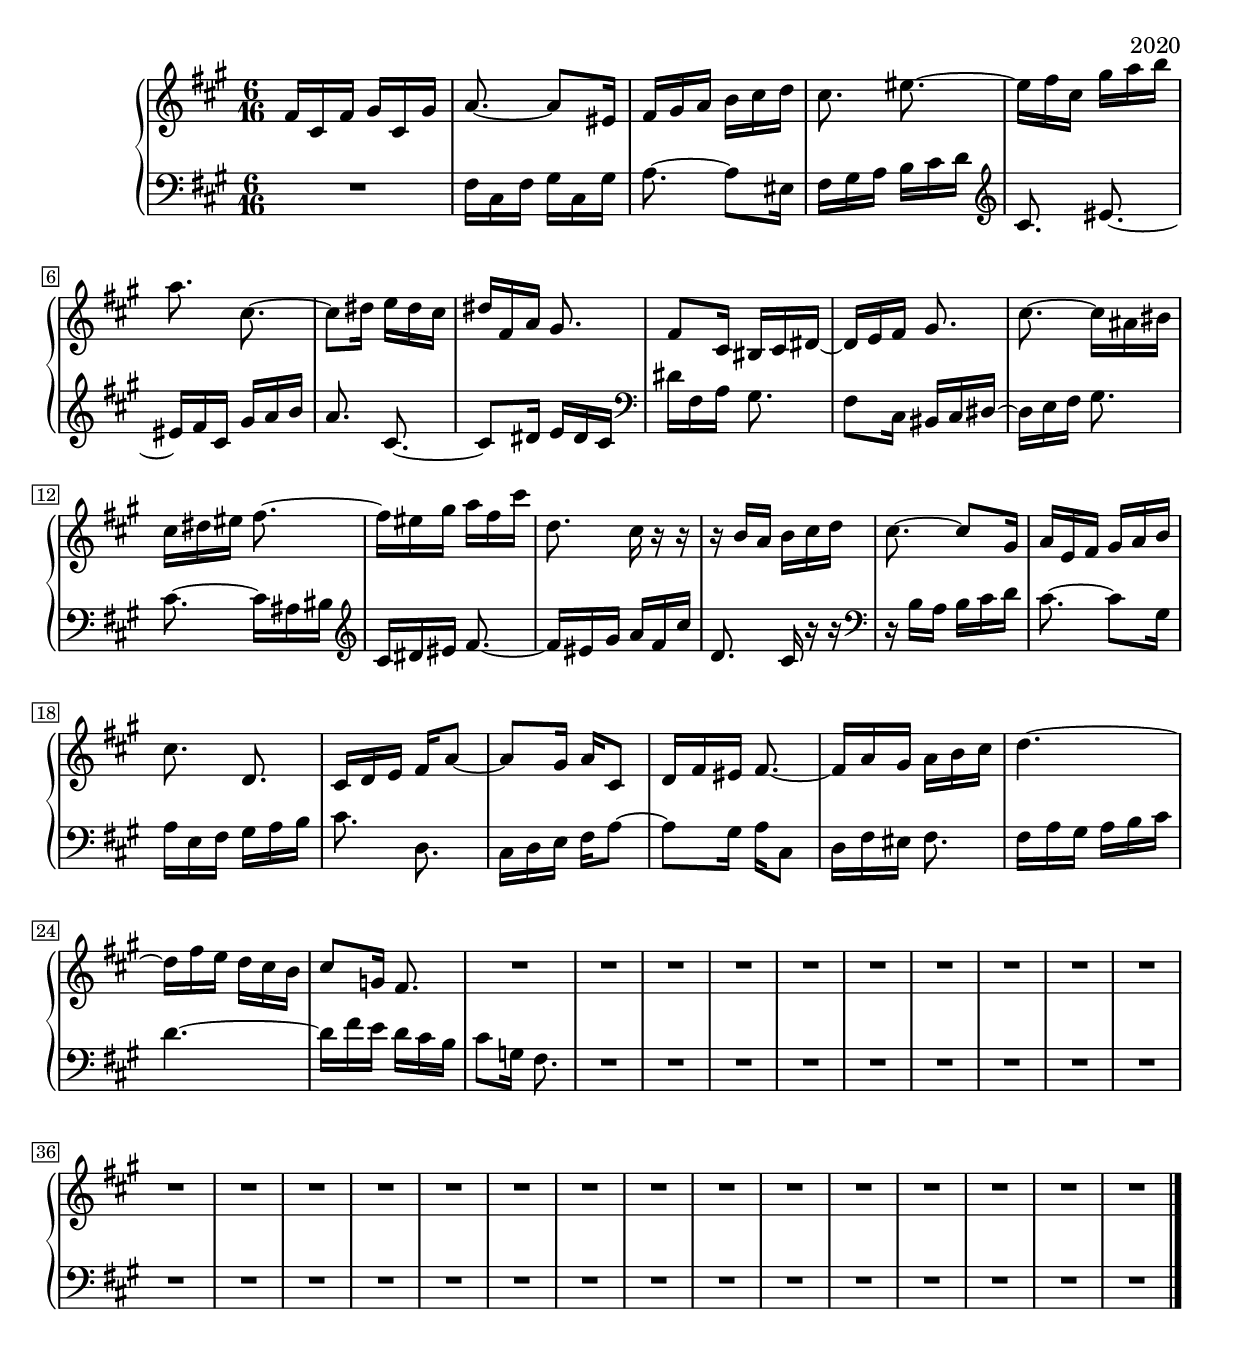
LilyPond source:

Global = {
  \key fis \minor
  \time 6/16
  \include "../global.ly"
}

CanonNotes = {
}

Soprano = \context Voice = "one" \relative c' {
  \voiceOne
  \stemNeutral\tieNeutral
  \override MultiMeasureRest.staff-position = #0
  \override Rest.staff-position = #0
  %1
  | fis16 cis fis gis cis, gis'
  | a8.~ a8 eis16
  | fis gis a b cis d
  | cis8. eis8.~
  %5
  | eis16 fis cis gis' a b
  | a8. cis,8.~
  | cis8 dis16 e dis cis
  | dis16 fis, a gis8.
  | fis8 cis16 bis cis dis~
  %10
  | dis e fis gis8.
  | cis8.~ cis16 ais bis
  | cis dis eis fis8.~
  | fis16 eis gis a fis cis'
  | d,8. cis16 r r
  %15
  | r b a b cis d
  | cis8.~ cis8 gis16
  | a e fis gis a b
  | cis8. d,
  | cis16 d e fis a8~
  %20
  | a8 gis16 a cis,8
  | d16 fis eis fis8.~
  | fis16 a gis a b cis
  | d4.~
  | d16 fis e d cis b
  %25
  | cis8 g16 fis8.

  | R1*6/16*25
    \fine
}

Bass = \context Voice = "four" \relative c {
  \voiceFour
  \stemNeutral\tieNeutral
  \override MultiMeasureRest.staff-position = #0
  \override Rest.staff-position = #0
  %1
  | R1*6/16
  | fis16 cis fis gis cis, gis'
  | a8.~ a8 eis16
  | fis gis a b cis d
  %5
  | \clef "treble" cis8. eis8.~
  | eis16 fis cis gis' a b
  | a8. cis,8.~
  | cis8 dis16 e dis cis
  | \clef "bass" dis16 fis, a gis8.
  %10
  | fis8 cis16 bis cis dis~
  | dis e fis gis8.
  | cis8.~ cis16 ais bis
  | \clef "treble" cis dis eis fis8.~
  | fis16 eis gis a fis cis'
  %15
  | d,8. cis16 r r
  | \clef "bass" r b a b cis d
  | cis8.~ cis8 gis16
  | a e fis gis a b
  | cis8. d,
  %20
  | cis16 d e fis a8~
  | a8 gis16 a cis,8
  | d16 fis eis fis8.
  | fis16 a gis a b cis
  | d4.~
  %25
  | d16 fis e d cis b
  | cis8 g16 fis8.

  | R1*6/16*24
    \fine
}

\score {
  \new PianoStaff
  <<
    \accidentalStyle Score.piano
    \context Staff = "upper" <<
      \set Staff.midiInstrument = #"acoustic grand"
      \Global
      \clef treble
      \Soprano
    >>
    \context Staff = "lower" <<
      \set Staff.midiInstrument = #"acoustic grand"
      \Global
      \clef bass
      \Bass
    >>
  >>
  \header {
    composer = "Andrea Turchetto"
    opus = "2020"
    title = \markup {
      %"Canon in" \concat{ F\super\sharp } "minor"
      "Canon in F" \translate #(cons 0 1.3) \smaller \sharp "minor"
    }
    subtitle = ##f
  }
  \layout {
    \context {
      \PianoStaff
      \override Parentheses.font-size = #-2
      \override TextScript.font-shape = #'italic
      \override TextScript.font-size = #-1
    }
  }
  \midi {
    \tempo 8. = 72
  }
}
